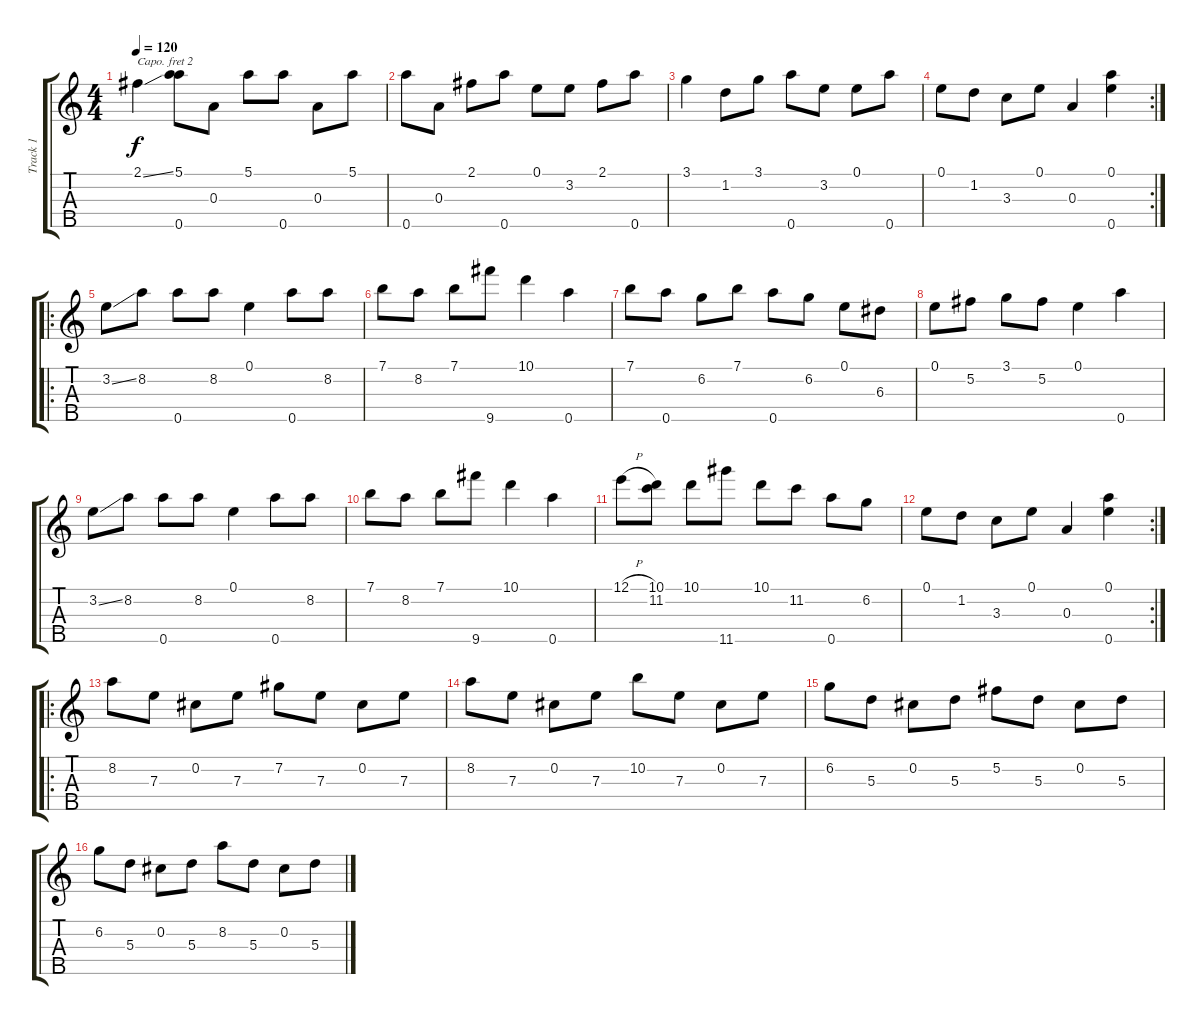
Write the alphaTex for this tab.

\track ("Track 1" "Track 1") {instrument banjo}
\staff {score tabs}
\capo 2
\tuning (D4 B3 G3 D3 G4) {hide}
\displaytranspose 12
\ts (4 4)
\tempo 120
\clef g2
\ks c
2.1{ss}.4{dy f} (5.1 0.5).8 0.3.8 5.1.8 0.5.8 0.3.8 5.1.8 |
0.5.8 0.3.8 2.1.8 0.5.8 0.1.8 3.2.8 2.1.8 0.5.8 |
3.1.4 1.2.8 3.1.8 0.5.8 3.2.8 0.1.8 0.5.8 |
\rc 2
0.1.8 1.2.8 3.3.8 0.1.8 0.3.4 (0.1 0.5).4 |
\ro
3.2{ss}.8 8.2.8 0.5.8 8.2.8 0.1.4 0.5.8 8.2.8 |
7.1.8 8.2.8 7.1.8 9.5.8 10.1.4 0.5.4 |
7.1.8 0.5.8 6.2.8 7.1.8 0.5.8 6.2.8 0.1.8 6.3.8 |
0.1.8 5.2.8 3.1.8 5.2.8 0.1.4 0.5.4 |
3.2{ss}.8 8.2.8 0.5.8 8.2.8 0.1.4 0.5.8 8.2.8 |
7.1.8 8.2.8 7.1.8 9.5.8 10.1.4 0.5.4 |
12.1{h}.8 (10.1 11.2).8 10.1.8 11.5.8 10.1.8 11.2.8 0.5.8 6.2.8 |
\rc 2
0.1.8 1.2.8 3.3.8 0.1.8 0.3.4 (0.1 0.5).4 |
\ro
8.2.8 7.3.8 0.2.8 7.3.8 7.2.8 7.3.8 0.2.8 7.3.8 |
8.2.8 7.3.8 0.2.8 7.3.8 10.2.8 7.3.8 0.2.8 7.3.8 |
6.2.8 5.3.8 0.2.8 5.3.8 5.2.8 5.3.8 0.2.8 5.3.8 |
6.2.8 5.3.8 0.2.8 5.3.8 8.2.8 5.3.8 0.2.8 5.3.8
